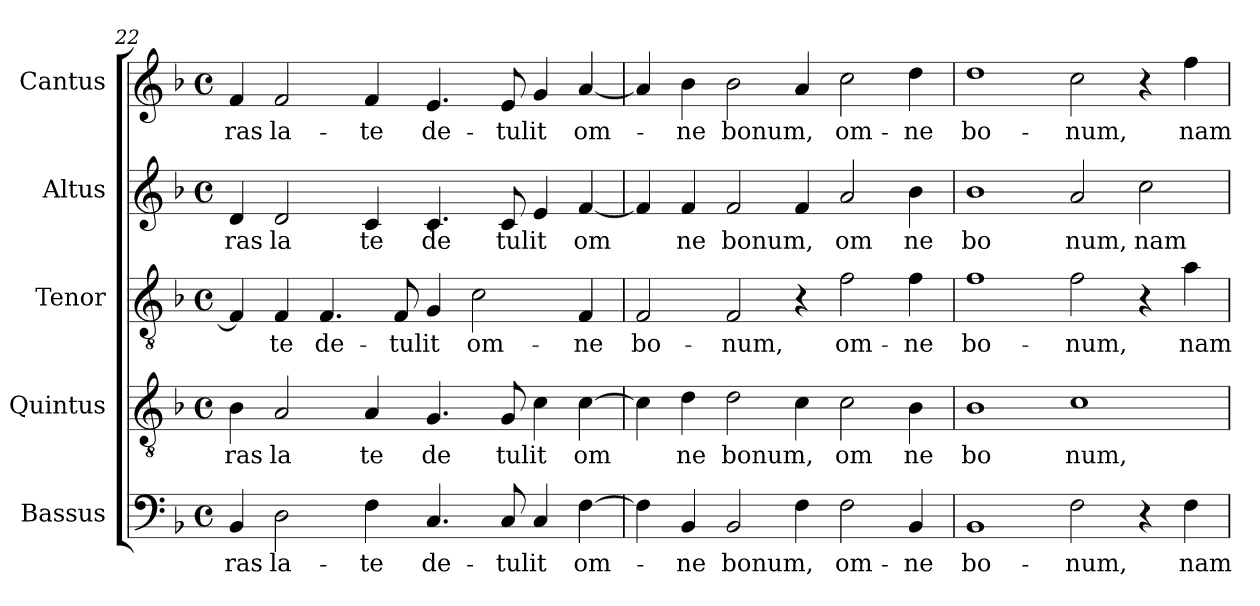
**kern	**text	**kern	**text	**kern	**text	**kern	**text	**kern	**text
*part5	*part5	*part4	*part4	*part3	*part3	*part2	*part2	*part1	*part1
*staff5	*staff5	*staff4	*staff4	*staff3	*staff3	*staff2	*staff2	*staff1	*staff1
*I"Bassus	*	*I"Quintus	*	*I"Tenor	*	*I"Altus	*	*I"Cantus	*
*clefF4	*	*clefGv2	*	*clefGv2	*	*clefG2	*	*clefG2	*
*k[b-]	*	*k[b-]	*	*k[b-]	*	*k[b-]	*	*k[b-]	*
*F:	*	*F:	*	*F:	*	*F:	*	*F:	*
*M4/4	*	*M4/4	*	*M4/4	*	*M4/4	*	*M4/4	*
*met(c)	*	*met(c)	*	*met(c)	*	*met(c)	*	*met(c)	*
=22	=22	=22	=22	=22	=22	=22	=22	=22	=22
!	!LO:LY:b:cj	!	!LO:LY:b:cj	!	!	!	!LO:LY:b:cj	!	!LO:LY:b:cj
4BB-/	-ras	4B-\	ras	4F/]	.	4d/	ras	4f/	-ras
!	!LO:LY:b:cj	!	!LO:LY:b:cj	!	!LO:LY:b:cj	!	!LO:LY:b:cj	!	!LO:LY:b:cj
2D\	la-	2A/	la	4F/	-te	2d/	la	2f/	la-
!	!	!	!	!	!LO:LY:b:cj	!	!	!	!
.	.	.	.	4.F/	de-	.	.	.	.
!	!LO:LY:b:cj	!	!LO:LY:b:cj	!	!	!	!LO:LY:b:cj	!	!LO:LY:b:cj
4F\	-te	4A/	te	.	.	4c/	te	4f/	-te
!	!	!	!	!	!LO:LY:b	!	!	!	!
.	.	.	.	8F/	-tulit	.	.	.	.
!	!LO:LY:b:cj	!	!LO:LY:b:cj	!	!	!	!LO:LY:b:cj	!	!LO:LY:b:cj
4.C/	de-	4.G/	de	4G/	.	4.c/	de	4.e/	de-
!	!	!	!	!	!LO:LY:b:cj	!	!	!	!
.	.	.	.	2c\	om-	.	.	.	.
!	!LO:LY:b	!	!LO:LY:b	!	!	!	!LO:LY:b	!	!LO:LY:b
8C/	-tulit	8G/	tulit	.	.	8c/	tulit	8e/	-tulit
4C/	.	4c\	.	.	.	4e/	.	4g/	.
!	!LO:LY:b	!	!LO:LY:b	!	!LO:LY:b:cj	!	!LO:LY:b	!	!LO:LY:b
[>4F\	om-	[>4c\	om	4F/	-ne	[<4f/	om	[<4a/	om-
=23	=23	=23	=23	=23	=23	=23	=23	=23	=23
!	!	!	!	!	!LO:LY:b:cj	!	!	!	!
4F\]	.	4c\]	.	2F/	bo-	4f/]	.	4a/]	.
!	!LO:LY:b:cj	!	!LO:LY:b:cj	!	!	!	!LO:LY:b:cj	!	!LO:LY:b:cj
4BB-/	-ne	4d\	ne	.	.	4f/	ne	4b-\	-ne
!	!LO:LY:b	!	!LO:LY:b	!	!LO:LY:b:cj	!	!LO:LY:b	!	!LO:LY:b
2BB-/	bonum,	2d\	bonum,	2F/	-num,	2f/	bonum,	2b-\	bonum,
4F\	.	4c\	.	4r	.	4f/	.	4a/	.
!	!LO:LY:b:cj	!	!LO:LY:b:cj	!	!LO:LY:b:cj	!	!LO:LY:b:cj	!	!LO:LY:b:cj
2F\	om-	2c\	om	2f\	om-	2a/	om	2cc\	om-
!	!LO:LY:b:cj	!	!LO:LY:b:cj	!	!LO:LY:b:cj	!	!LO:LY:b:cj	!	!LO:LY:b:cj
4BB-/	-ne	4B-\	ne	4f\	-ne	4b-\	ne	4dd\	-ne
=24	=24	=24	=24	=24	=24	=24	=24	=24	=24
!	!LO:LY:b:cj	!	!LO:LY:b:cj	!	!LO:LY:b:cj	!	!LO:LY:b:cj	!	!LO:LY:b:cj
1BB-	bo-	1B-	bo	1f	bo-	1b-	bo	1dd	bo-
!	!LO:LY:b:cj	!	!LO:LY:b:cj	!	!LO:LY:b:cj	!	!LO:LY:b:cj	!	!LO:LY:b:cj
2F\	-num,	1c	num,	2f\	-num,	2a/	num,	2cc\	-num,
!	!	!	!	!	!	!	!LO:LY:b:cj	!	!
4r	.	.	.	4r	.	2cc\	nam	4r	.
!	!LO:LY:b:cj	!	!	!	!LO:LY:b:cj	!	!	!	!LO:LY:b:cj
4F\	nam	.	.	4a\	nam	.	.	4ff\	nam
=	=	=	=	=	=	=	=	=	=
*-	*-	*-	*-	*-	*-	*-	*-	*-	*-
